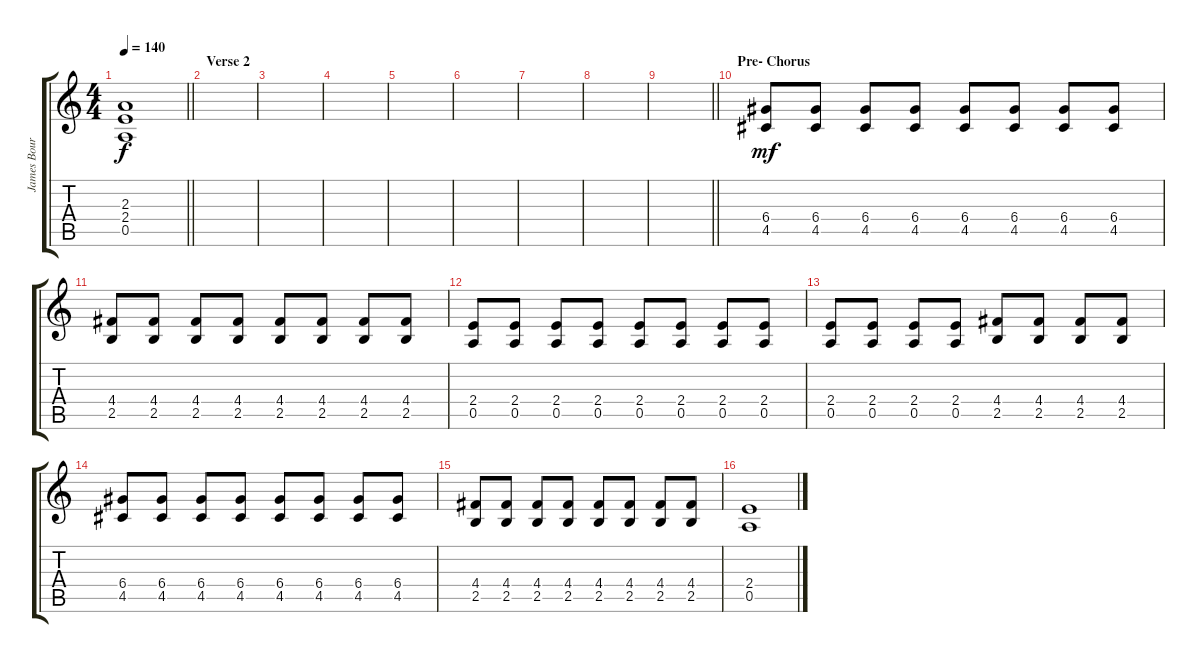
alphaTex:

\track ("James Bourne" "James Bour") {instrument distortionguitar}
\staff {score tabs}
\tuning (E4 B3 G3 D3 A2 E2) {hide}
\ts (4 4)
\tempo 140
\clef g2
\barLineRight lightlight
\ks c
(2.3{t} 2.4{t} 0.5{t}).1{dy f} |
\section ("" "Verse 2")
|
|
|
|
|
|
|
\barLineRight lightlight
|
\section ("" "Pre- Chorus")
(6.4 4.5).8{dy mf volume 8} (6.4 4.5).8 (6.4 4.5).8 (6.4 4.5).8 (6.4 4.5).8 (6.4 4.5).8 (6.4 4.5).8 (6.4 4.5).8 |
(4.4 2.5).8 (4.4 2.5).8 (4.4 2.5).8 (4.4 2.5).8 (4.4 2.5).8 (4.4 2.5).8 (4.4 2.5).8 (4.4 2.5).8 |
(2.4 0.5).8 (2.4 0.5).8 (2.4 0.5).8 (2.4 0.5).8 (2.4 0.5).8 (2.4 0.5).8 (2.4 0.5).8 (2.4 0.5).8 |
(2.4 0.5).8 (2.4 0.5).8 (2.4 0.5).8 (2.4 0.5).8 (4.4 2.5).8 (4.4 2.5).8 (4.4 2.5).8 (4.4 2.5).8 |
(6.4 4.5).8{volume 8} (6.4 4.5).8 (6.4 4.5).8 (6.4 4.5).8 (6.4 4.5).8 (6.4 4.5).8 (6.4 4.5).8 (6.4 4.5).8 |
(4.4 2.5).8 (4.4 2.5).8 (4.4 2.5).8 (4.4 2.5).8 (4.4 2.5).8 (4.4 2.5).8 (4.4 2.5).8 (4.4 2.5).8 |
(2.4 0.5).1
